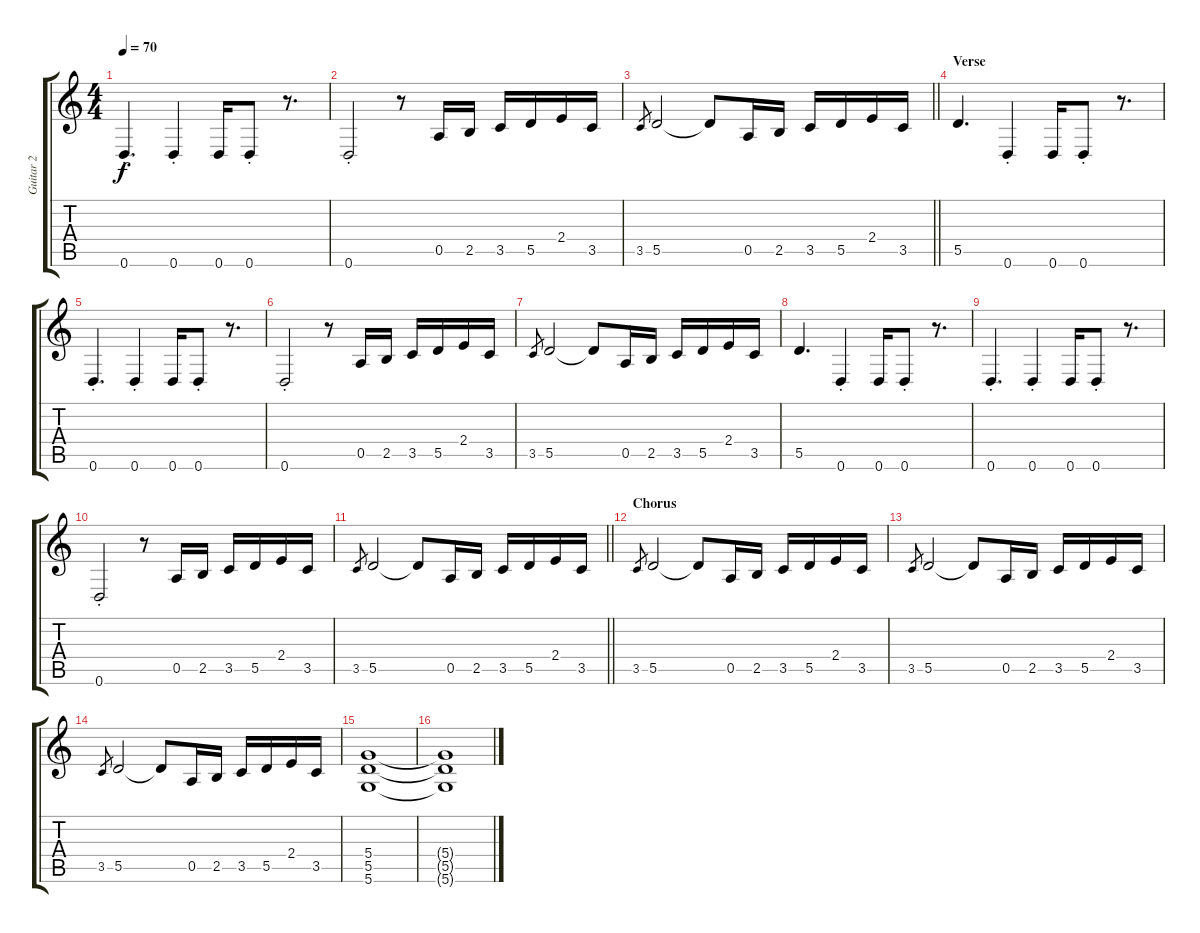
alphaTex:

\track ("Guitar 2" "Guitar 2") {instrument distortionguitar}
\staff {score tabs}
\tuning (E4 B3 G3 D3 A2 D2) {hide}
\ts (4 4)
\tempo 70
\clef g2
\ks c
0.6{st}.4{d dy f} 0.6{st}.4 0.6.16 0.6{st}.8 r.8{d} |
0.6{st}.2 r.8 0.5.16 2.5.16 3.5.16 5.5.16 2.4.16 3.5.16 |
\barLineRight lightlight
3.5.8{gr} 5.5.2 5.5{t}.8 0.5.16 2.5.16 3.5.16 5.5.16 2.4.16 3.5.16 |
\section ("" "Verse")
5.5.4{d} 0.6{st}.4 0.6.16 0.6{st}.8 r.8{d} |
0.6{st}.4{d} 0.6{st}.4 0.6.16 0.6{st}.8 r.8{d} |
0.6{st}.2 r.8 0.5.16 2.5.16 3.5.16 5.5.16 2.4.16 3.5.16 |
3.5.8{gr} 5.5.2 5.5{t}.8 0.5.16 2.5.16 3.5.16 5.5.16 2.4.16 3.5.16 |
5.5.4{d} 0.6{st}.4 0.6.16 0.6{st}.8 r.8{d} |
0.6{st}.4{d} 0.6{st}.4 0.6.16 0.6{st}.8 r.8{d} |
0.6{st}.2 r.8 0.5.16 2.5.16 3.5.16 5.5.16 2.4.16 3.5.16 |
\barLineRight lightlight
3.5.8{gr} 5.5.2 5.5{t}.8 0.5.16 2.5.16 3.5.16 5.5.16 2.4.16 3.5.16 |
\section ("" "Chorus")
3.5.8{gr} 5.5.2 5.5{t}.8 0.5.16 2.5.16 3.5.16 5.5.16 2.4.16 3.5.16 |
3.5.8{gr} 5.5.2 5.5{t}.8 0.5.16 2.5.16 3.5.16 5.5.16 2.4.16 3.5.16 |
3.5.8{gr} 5.5.2 5.5{t}.8 0.5.16 2.5.16 3.5.16 5.5.16 2.4.16 3.5.16 |
(5.4 5.5 5.6).1 |
(5.4{t} 5.5{t} 5.6{t}).1
